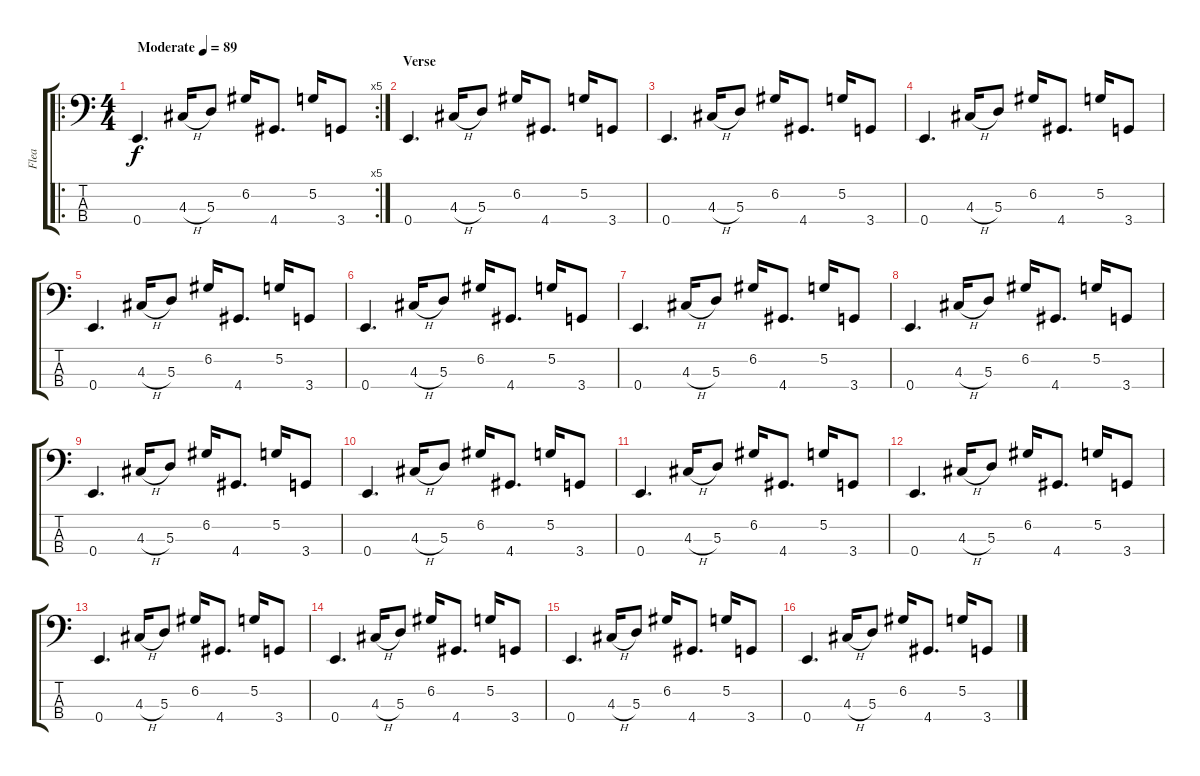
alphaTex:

\track ("Flea" "Flea") {instrument electricbassfinger}
\staff {score tabs}
\tuning (G2 D2 A1 E1) {hide}
\ro
\rc 5
\ts (4 4)
\tempo (89 "Moderate")
\clef f4
\ks c
0.4.4{d dy f instrument electricbassfinger} 4.3{h}.16 5.3.8 6.2.16 4.4.8{d} 5.2.16 3.4.8 |
\section ("" "Verse")
0.4.4{d} 4.3{h}.16 5.3.8 6.2.16 4.4.8{d} 5.2.16 3.4.8 |
0.4.4{d} 4.3{h}.16 5.3.8 6.2.16 4.4.8{d} 5.2.16 3.4.8 |
0.4.4{d} 4.3{h}.16 5.3.8 6.2.16 4.4.8{d} 5.2.16 3.4.8 |
0.4.4{d} 4.3{h}.16 5.3.8 6.2.16 4.4.8{d} 5.2.16 3.4.8 |
0.4.4{d} 4.3{h}.16 5.3.8 6.2.16 4.4.8{d} 5.2.16 3.4.8 |
0.4.4{d} 4.3{h}.16 5.3.8 6.2.16 4.4.8{d} 5.2.16 3.4.8 |
0.4.4{d} 4.3{h}.16 5.3.8 6.2.16 4.4.8{d} 5.2.16 3.4.8 |
0.4.4{d} 4.3{h}.16 5.3.8 6.2.16 4.4.8{d} 5.2.16 3.4.8 |
0.4.4{d} 4.3{h}.16 5.3.8 6.2.16 4.4.8{d} 5.2.16 3.4.8 |
0.4.4{d} 4.3{h}.16 5.3.8 6.2.16 4.4.8{d} 5.2.16 3.4.8 |
0.4.4{d} 4.3{h}.16 5.3.8 6.2.16 4.4.8{d} 5.2.16 3.4.8 |
0.4.4{d} 4.3{h}.16 5.3.8 6.2.16 4.4.8{d} 5.2.16 3.4.8 |
0.4.4{d} 4.3{h}.16 5.3.8 6.2.16 4.4.8{d} 5.2.16 3.4.8 |
0.4.4{d} 4.3{h}.16 5.3.8 6.2.16 4.4.8{d} 5.2.16 3.4.8 |
0.4.4{d} 4.3{h}.16 5.3.8 6.2.16 4.4.8{d} 5.2.16 3.4.8
